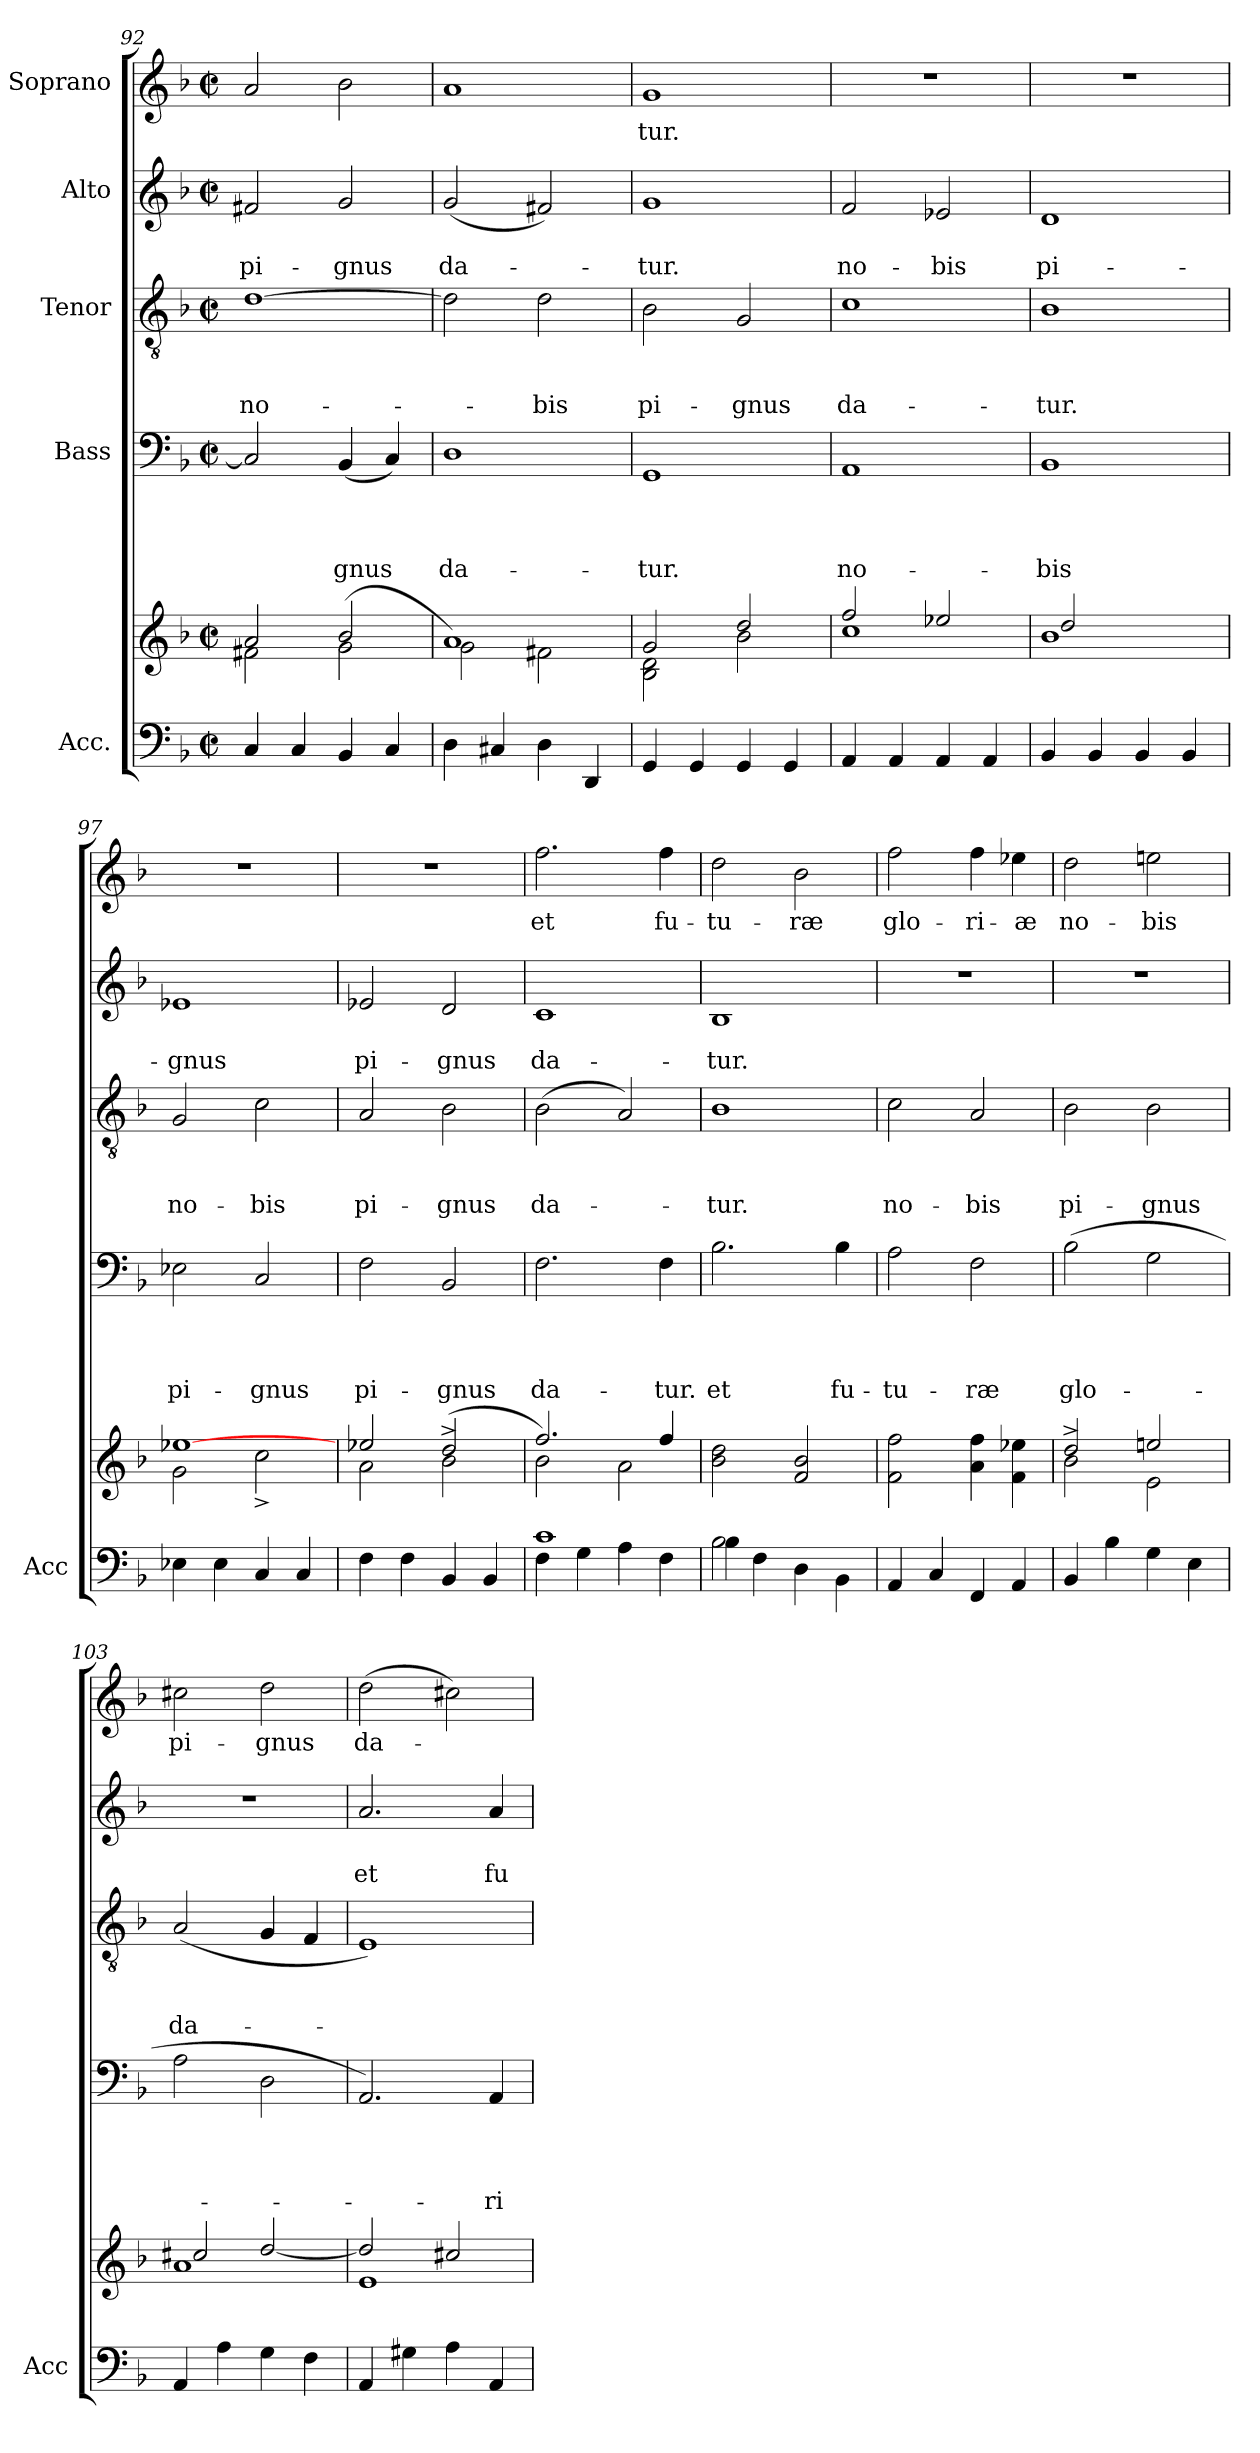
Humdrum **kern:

**kern	**kern	**kern	**text	**text	**text	**text	**kern	**text	**text	**text	**kern	**text	**text	**kern	**text
*part5	*part5	*part4	*part4	*part4	*part4	*part4	*part3	*part3	*part3	*part3	*part2	*part2	*part2	*part1	*part1
*staff6	*staff5	*staff4	*staff4	*staff4	*staff4	*staff4	*staff3	*staff3	*staff3	*staff3	*staff2	*staff2	*staff2	*staff1	*staff1
*I"Acc.	*	*I"Bass	*	*	*	*	*I"Tenor	*	*	*	*I"Alto	*	*	*I"Soprano	*
*I'Acc	*	*	*	*	*	*	*	*	*	*	*	*	*	*	*
*clefF4	*clefG2	*clefF4	*	*	*	*	*clefGv2	*	*	*	*clefG2	*	*	*clefG2	*
*k[b-]	*k[b-]	*k[b-]	*	*	*	*	*k[b-]	*	*	*	*k[b-]	*	*	*k[b-]	*
*F:	*F:	*F:	*	*	*	*	*F:	*	*	*	*F:	*	*	*F:	*
*M2/2	*M2/2	*M2/2	*	*	*	*	*M2/2	*	*	*	*M2/2	*	*	*M2/2	*
*met(c|)	*met(c|)	*met(c|)	*	*	*	*	*met(c|)	*	*	*	*met(c|)	*	*	*met(c|)	*
=92	=92	=92	=92	=92	=92	=92	=92	=92	=92	=92	=92	=92	=92	=92	=92
*	*^	*	*	*	*	*	*	*	*	*	*	*	*	*	*
!	!	!	!	!	!	!	!	!	!	!	!LO:LY:b	!	!	!LO:LY:b	!	!
4C/	2f#X\	2a/	2C/]	.	.	.	.	[>1d	.	.	no-	2f#X/	.	pi-	2a/	.
4C/	.	.	.	.	.	.	.	.	.	.	.	.	.	.	.	.
!	!	!	!	!	!	!	!LO:LY:b	!	!	!	!	!	!	!LO:LY:b	!	!
4BB-/	(<2g\	2b-/	(<4BB-/	.	.	.	-gnus	.	.	.	.	2g/	.	-gnus	2b-\	.
4C/	.	.	4C/)	.	.	.	.	.	.	.	.	.	.	.	.	.
=93	=93	=93	=93	=93	=93	=93	=93	=93	=93	=93	=93	=93	=93	=93	=93	=93
!	!	!	!	!	!	!	!LO:LY:b	!	!	!	!	!	!	!LO:LY:b	!	!
4D\	1a)	2g\	1D	.	.	.	da-	2d\]	.	.	.	(<2g/	.	da-	1a	.
4C#X/	.	.	.	.	.	.	.	.	.	.	.	.	.	.	.	.
!	!	!	!	!	!	!	!	!	!	!	!LO:LY:b	!	!	!	!	!
4D\	.	2f#X\	.	.	.	.	.	2d\	.	.	-bis	2f#X/)	.	.	.	.
4DD/	.	.	.	.	.	.	.	.	.	.	.	.	.	.	.	.
=94	=94	=94	=94	=94	=94	=94	=94	=94	=94	=94	=94	=94	=94	=94	=94	=94
!	!	!	!	!	!	!	!LO:LY:b	!	!	!	!LO:LY:b	!	!	!LO:LY:b	!	!LO:LY:b
4GG/	2B-\ 2d\	2g/	1GG	.	.	.	-tur.	2B-\	.	.	pi-	1g	.	-tur.	1g	-tur.
4GG/	.	.	.	.	.	.	.	.	.	.	.	.	.	.	.	.
!	!	!	!	!	!	!	!	!	!	!	!LO:LY:b	!	!	!	!	!
4GG/	2b-\	2dd/	.	.	.	.	.	2G/	.	.	-gnus	.	.	.	.	.
4GG/	.	.	.	.	.	.	.	.	.	.	.	.	.	.	.	.
=95	=95	=95	=95	=95	=95	=95	=95	=95	=95	=95	=95	=95	=95	=95	=95	=95
!	!	!	!	!	!	!	!LO:LY:b	!	!	!	!LO:LY:b	!	!	!LO:LY:b	!	!
4AA/	1cc	2ff/	1AA	.	.	.	no-	1c	.	.	da-	2f/	.	no-	1r	.
4AA/	.	.	.	.	.	.	.	.	.	.	.	.	.	.	.	.
!	!	!	!	!	!	!	!	!	!	!	!	!	!	!LO:LY:b	!	!
4AA/	.	2ee-X/	.	.	.	.	.	.	.	.	.	2e-X/	.	-bis	.	.
4AA/	.	.	.	.	.	.	.	.	.	.	.	.	.	.	.	.
!!LO:LB:g=z
=96	=96	=96	=96	=96	=96	=96	=96	=96	=96	=96	=96	=96	=96	=96	=96	=96
!	!	!	!	!	!	!	!LO:LY:b	!	!	!	!LO:LY:b	!	!	!LO:LY:b	!	!
4BB-/	1b-	2dd/	1BB-	.	.	.	-bis	1B-	.	.	-tur.	1d	.	pi-	1r	.
4BB-/	.	.	.	.	.	.	.	.	.	.	.	.	.	.	.	.
4BB-/	.	2ryy	.	.	.	.	.	.	.	.	.	.	.	.	.	.
4BB-/	.	.	.	.	.	.	.	.	.	.	.	.	.	.	.	.
=97	=97	=97	=97	=97	=97	=97	=97	=97	=97	=97	=97	=97	=97	=97	=97	=97
!	!	!	!	!	!	!	!LO:LY:b	!	!	!	!LO:LY:b	!	!	!LO:LY:b	!	!
4E-X\	[>1ee-X	2g\	2E-X\	.	.	.	pi-	2G/	.	.	no-	1e-X	.	-gnus	1r	.
4E-\	.	.	.	.	.	.	.	.	.	.	.	.	.	.	.	.
!	!	!	!	!	!	!	!LO:LY:b	!	!	!	!LO:LY:b	!	!	!	!	!
4C/	.	2cc^<\	2C/	.	.	.	-gnus	2c\	.	.	-bis	.	.	.	.	.
4C/	.	.	.	.	.	.	.	.	.	.	.	.	.	.	.	.
=98	=98	=98	=98	=98	=98	=98	=98	=98	=98	=98	=98	=98	=98	=98	=98	=98
!	!	!	!	!	!	!	!LO:LY:b	!	!	!	!LO:LY:b	!	!	!LO:LY:b	!	!
4F\	2a\	2ee-/	2F\	.	.	.	pi-	2A/	.	.	pi-	2e-X/	.	pi-	1r	.
4F\	.	.	.	.	.	.	.	.	.	.	.	.	.	.	.	.
!	!	!	!	!	!	!	!LO:LY:b	!	!	!	!LO:LY:b	!	!	!LO:LY:b	!	!
4BB-/	(<2b-^<\	2dd/	2BB-/	.	.	.	-gnus	2B-\	.	.	-gnus	2d/	.	-gnus	.	.
4BB-/	.	.	.	.	.	.	.	.	.	.	.	.	.	.	.	.
=99	=99	=99	=99	=99	=99	=99	=99	=99	=99	=99	=99	=99	=99	=99	=99	=99
*^	*	*	*	*	*	*	*	*	*	*	*	*	*	*	*	*
!	!	!	!	!	!	!	!	!LO:LY:b	!	!	!	!LO:LY:b	!	!	!LO:LY:b	!	!LO:LY:b
1c	4F\	2b-\)	2.ff/	2.F\	.	.	.	da-	(>2B-\	.	.	da-	1c	.	da-	2.ff\	et
.	4G\	.	.	.	.	.	.	.	.	.	.	.	.	.	.	.	.
.	4A\	2a\	.	.	.	.	.	.	2A/)	.	.	.	.	.	.	.	.
!	!	!	!	!	!	!	!	!LO:LY:b	!	!	!	!	!	!	!	!	!LO:LY:b
.	4F\	.	4ff/	4F\	.	.	.	-tur.	.	.	.	.	.	.	.	4ff\	fu-
=100	=100	=100	=100	=100	=100	=100	=100	=100	=100	=100	=100	=100	=100	=100	=100	=100	=100
!	!	!	!	!	!	!	!	!LO:LY:b	!	!	!	!LO:LY:b	!	!	!LO:LY:b	!	!LO:LY:b
*	*	*v	*v	*	*	*	*	*	*	*	*	*	*	*	*	*	*
2B-\	4B-\	2b-\ 2dd\	2.B-\	.	.	.	et	1B-	.	.	-tur.	1B-	.	-tur.	2dd\	-tu-
.	4F\	.	.	.	.	.	.	.	.	.	.	.	.	.	.	.
!	!	!	!	!	!	!	!	!	!	!	!	!	!	!	!	!LO:LY:b
2ryy	4D\	2f/ 2b-/	.	.	.	.	.	.	.	.	.	.	.	.	2b-\	-ræ
!	!	!	!	!	!	!	!LO:LY:b	!	!	!	!	!	!	!	!	!
.	4BB-\	.	4B-\	.	.	.	fu-	.	.	.	.	.	.	.	.	.
=101	=101	=101	=101	=101	=101	=101	=101	=101	=101	=101	=101	=101	=101	=101	=101	=101
!	!	!	!	!	!	!	!LO:LY:b	!	!	!	!LO:LY:b	!	!	!	!	!LO:LY:b
*v	*v	*	*	*	*	*	*	*	*	*	*	*	*	*	*	*
4AA/	2f\ 2ff\	2A\	.	.	.	-tu-	2c\	.	.	no-	1r	.	.	2ff\	glo-
4C/	.	.	.	.	.	.	.	.	.	.	.	.	.	.	.
!	!	!	!	!	!	!LO:LY:b	!	!	!	!LO:LY:b	!	!	!	!	!LO:LY:b
4FF/	4a\ 4ff\	2F\	.	.	.	-ræ	2A/	.	.	-bis	.	.	.	4ff\	-ri-
!	!	!	!	!	!	!	!	!	!	!	!	!	!	!	!LO:LY:b:rj
4AA/	4f\ 4ee-X\	.	.	.	.	.	.	.	.	.	.	.	.	4ee-X\	-æ
=102	=102	=102	=102	=102	=102	=102	=102	=102	=102	=102	=102	=102	=102	=102	=102
*	*^	*	*	*	*	*	*	*	*	*	*	*	*	*	*
!	!	!	!	!	!	!	!LO:LY:b	!	!	!	!LO:LY:b	!	!	!	!	!LO:LY:b
4BB-/	2b-^<\	2dd/	(>2B-\	.	.	.	glo-	2B-\	.	.	pi-	1r	.	.	2dd\	no-
4B-\	.	.	.	.	.	.	.	.	.	.	.	.	.	.	.	.
!	!	!	!	!	!	!	!	!	!	!	!LO:LY:b	!	!	!	!	!LO:LY:b
4G\	2e\	2eeni/	2G\	.	.	.	.	2B-\	.	.	-gnus	.	.	.	2eeni\	-bis
4E\	.	.	.	.	.	.	.	.	.	.	.	.	.	.	.	.
=103	=103	=103	=103	=103	=103	=103	=103	=103	=103	=103	=103	=103	=103	=103	=103	=103
!	!	!	!	!	!	!	!	!	!	!	!LO:LY:b	!	!	!	!	!LO:LY:b
4AA/	1a	2cc#X/	2A\	.	.	.	.	(<2A/	.	.	da-	1r	.	.	2cc#X\	pi-
4A\	.	.	.	.	.	.	.	.	.	.	.	.	.	.	.	.
!	!	!	!	!	!	!	!	!	!	!	!	!	!	!	!	!LO:LY:b
4G\	.	[>2dd/	2D\	.	.	.	.	4G/	.	.	.	.	.	.	2dd\	-gnus
4F\	.	.	.	.	.	.	.	4F/	.	.	.	.	.	.	.	.
=104	=104	=104	=104	=104	=104	=104	=104	=104	=104	=104	=104	=104	=104	=104	=104	=104
!	!	!	!	!	!	!	!	!	!	!	!	!	!	!LO:LY:b	!	!LO:LY:b
4AA/	1e	2dd/]	2.AA/)	.	.	.	.	1E)	.	.	.	2.a/	.	et	(>2dd\	da-
4G#X\	.	.	.	.	.	.	.	.	.	.	.	.	.	.	.	.
4A\	.	2cc#X/	.	.	.	.	.	.	.	.	.	.	.	.	2cc#X\)	.
!	!	!	!	!	!	!	!LO:LY:b	!	!	!	!	!	!	!LO:LY:b	!	!
4AA/	.	.	4AA/	.	.	.	-ri-	.	.	.	.	4a/	.	fu-	.	.
*	*v	*v	*	*	*	*	*	*	*	*	*	*	*	*	*	*
=	=	=	=	=	=	=	=	=	=	=	=	=	=	=	=
*-	*-	*-	*-	*-	*-	*-	*-	*-	*-	*-	*-	*-	*-	*-	*-
